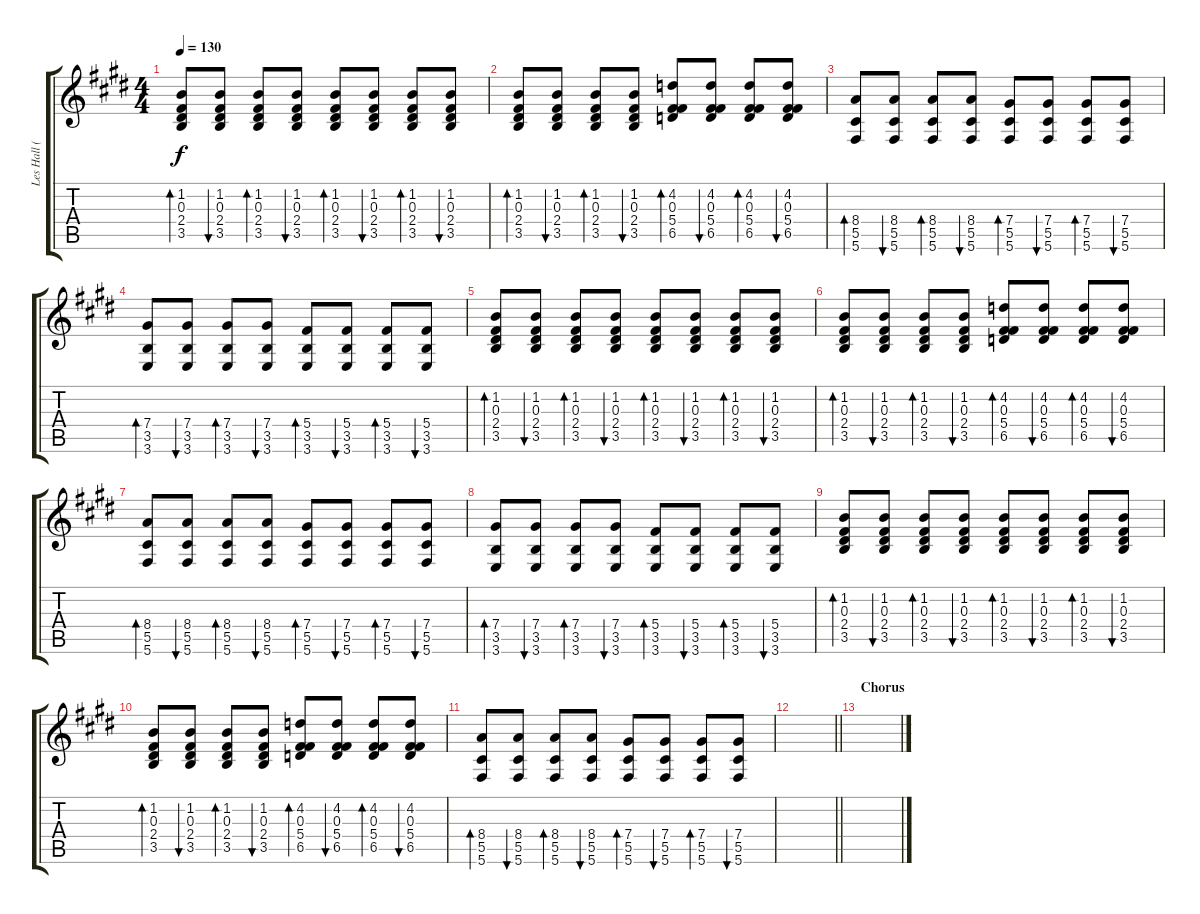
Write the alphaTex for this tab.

\track ("Les Hall (Acoustic) (R)" "Les Hall (") {instrument acousticguitarsteel}
\staff {score tabs}
\tuning (Eb4 Bb3 Gb3 Db3 Ab2 Db2) {hide}
\ts (4 4)
\tempo 130
\clef g2
\ks c#minor
(1.2 0.3 2.4 3.5).8{bd 120 dy f} (1.2 0.3 2.4 3.5).8{bu 120} (1.2 0.3 2.4 3.5).8{bd 120} (1.2 0.3 2.4 3.5).8{bu 120} (1.2 0.3 2.4 3.5).8{bd 120} (1.2 0.3 2.4 3.5).8{bu 120} (1.2 0.3 2.4 3.5).8{bd 120} (1.2 0.3 2.4 3.5).8{bu 120} |
(1.2 0.3 2.4 3.5).8{bd 120} (1.2 0.3 2.4 3.5).8{bu 120} (1.2 0.3 2.4 3.5).8{bd 120} (1.2 0.3 2.4 3.5).8{bu 120} (4.2 0.3 5.4 6.5).8{bd 120} (4.2 0.3 5.4 6.5).8{bu 120} (4.2 0.3 5.4 6.5).8{bd 120} (4.2 0.3 5.4 6.5).8{bu 120} |
(8.4 5.5 5.6).8{bd 120} (8.4 5.5 5.6).8{bu 120} (8.4 5.5 5.6).8{bd 120} (8.4 5.5 5.6).8{bu 120} (7.4 5.5 5.6).8{bd 120} (7.4 5.5 5.6).8{bu 120} (7.4 5.5 5.6).8{bd 120} (7.4 5.5 5.6).8{bu 120} |
(7.4 3.5 3.6).8{bd 120} (7.4 3.5 3.6).8{bu 120} (7.4 3.5 3.6).8{bd 120} (7.4 3.5 3.6).8{bu 120} (5.4 3.5 3.6).8{bd 120} (5.4 3.5 3.6).8{bu 120} (5.4 3.5 3.6).8{bd 120} (5.4 3.5 3.6).8{bu 120} |
(1.2 0.3 2.4 3.5).8{bd 120} (1.2 0.3 2.4 3.5).8{bu 120} (1.2 0.3 2.4 3.5).8{bd 120} (1.2 0.3 2.4 3.5).8{bu 120} (1.2 0.3 2.4 3.5).8{bd 120} (1.2 0.3 2.4 3.5).8{bu 120} (1.2 0.3 2.4 3.5).8{bd 120} (1.2 0.3 2.4 3.5).8{bu 120} |
(1.2 0.3 2.4 3.5).8{bd 120} (1.2 0.3 2.4 3.5).8{bu 120} (1.2 0.3 2.4 3.5).8{bd 120} (1.2 0.3 2.4 3.5).8{bu 120} (4.2 0.3 5.4 6.5).8{bd 120} (4.2 0.3 5.4 6.5).8{bu 120} (4.2 0.3 5.4 6.5).8{bd 120} (4.2 0.3 5.4 6.5).8{bu 120} |
(8.4 5.5 5.6).8{bd 120} (8.4 5.5 5.6).8{bu 120} (8.4 5.5 5.6).8{bd 120} (8.4 5.5 5.6).8{bu 120} (7.4 5.5 5.6).8{bd 120} (7.4 5.5 5.6).8{bu 120} (7.4 5.5 5.6).8{bd 120} (7.4 5.5 5.6).8{bu 120} |
(7.4 3.5 3.6).8{bd 120} (7.4 3.5 3.6).8{bu 120} (7.4 3.5 3.6).8{bd 120} (7.4 3.5 3.6).8{bu 120} (5.4 3.5 3.6).8{bd 120} (5.4 3.5 3.6).8{bu 120} (5.4 3.5 3.6).8{bd 120} (5.4 3.5 3.6).8{bu 120} |
(1.2 0.3 2.4 3.5).8{bd 120} (1.2 0.3 2.4 3.5).8{bu 120} (1.2 0.3 2.4 3.5).8{bd 120} (1.2 0.3 2.4 3.5).8{bu 120} (1.2 0.3 2.4 3.5).8{bd 120} (1.2 0.3 2.4 3.5).8{bu 120} (1.2 0.3 2.4 3.5).8{bd 120} (1.2 0.3 2.4 3.5).8{bu 120} |
(1.2 0.3 2.4 3.5).8{bd 120} (1.2 0.3 2.4 3.5).8{bu 120} (1.2 0.3 2.4 3.5).8{bd 120} (1.2 0.3 2.4 3.5).8{bu 120} (4.2 0.3 5.4 6.5).8{bd 120} (4.2 0.3 5.4 6.5).8{bu 120} (4.2 0.3 5.4 6.5).8{bd 120} (4.2 0.3 5.4 6.5).8{bu 120} |
(8.4 5.5 5.6).8{bd 120} (8.4 5.5 5.6).8{bu 120} (8.4 5.5 5.6).8{bd 120} (8.4 5.5 5.6).8{bu 120} (7.4 5.5 5.6).8{bd 120} (7.4 5.5 5.6).8{bu 120} (7.4 5.5 5.6).8{bd 120} (7.4 5.5 5.6).8{bu 120} |
\barLineRight lightlight
|
\section ("" "Chorus")
